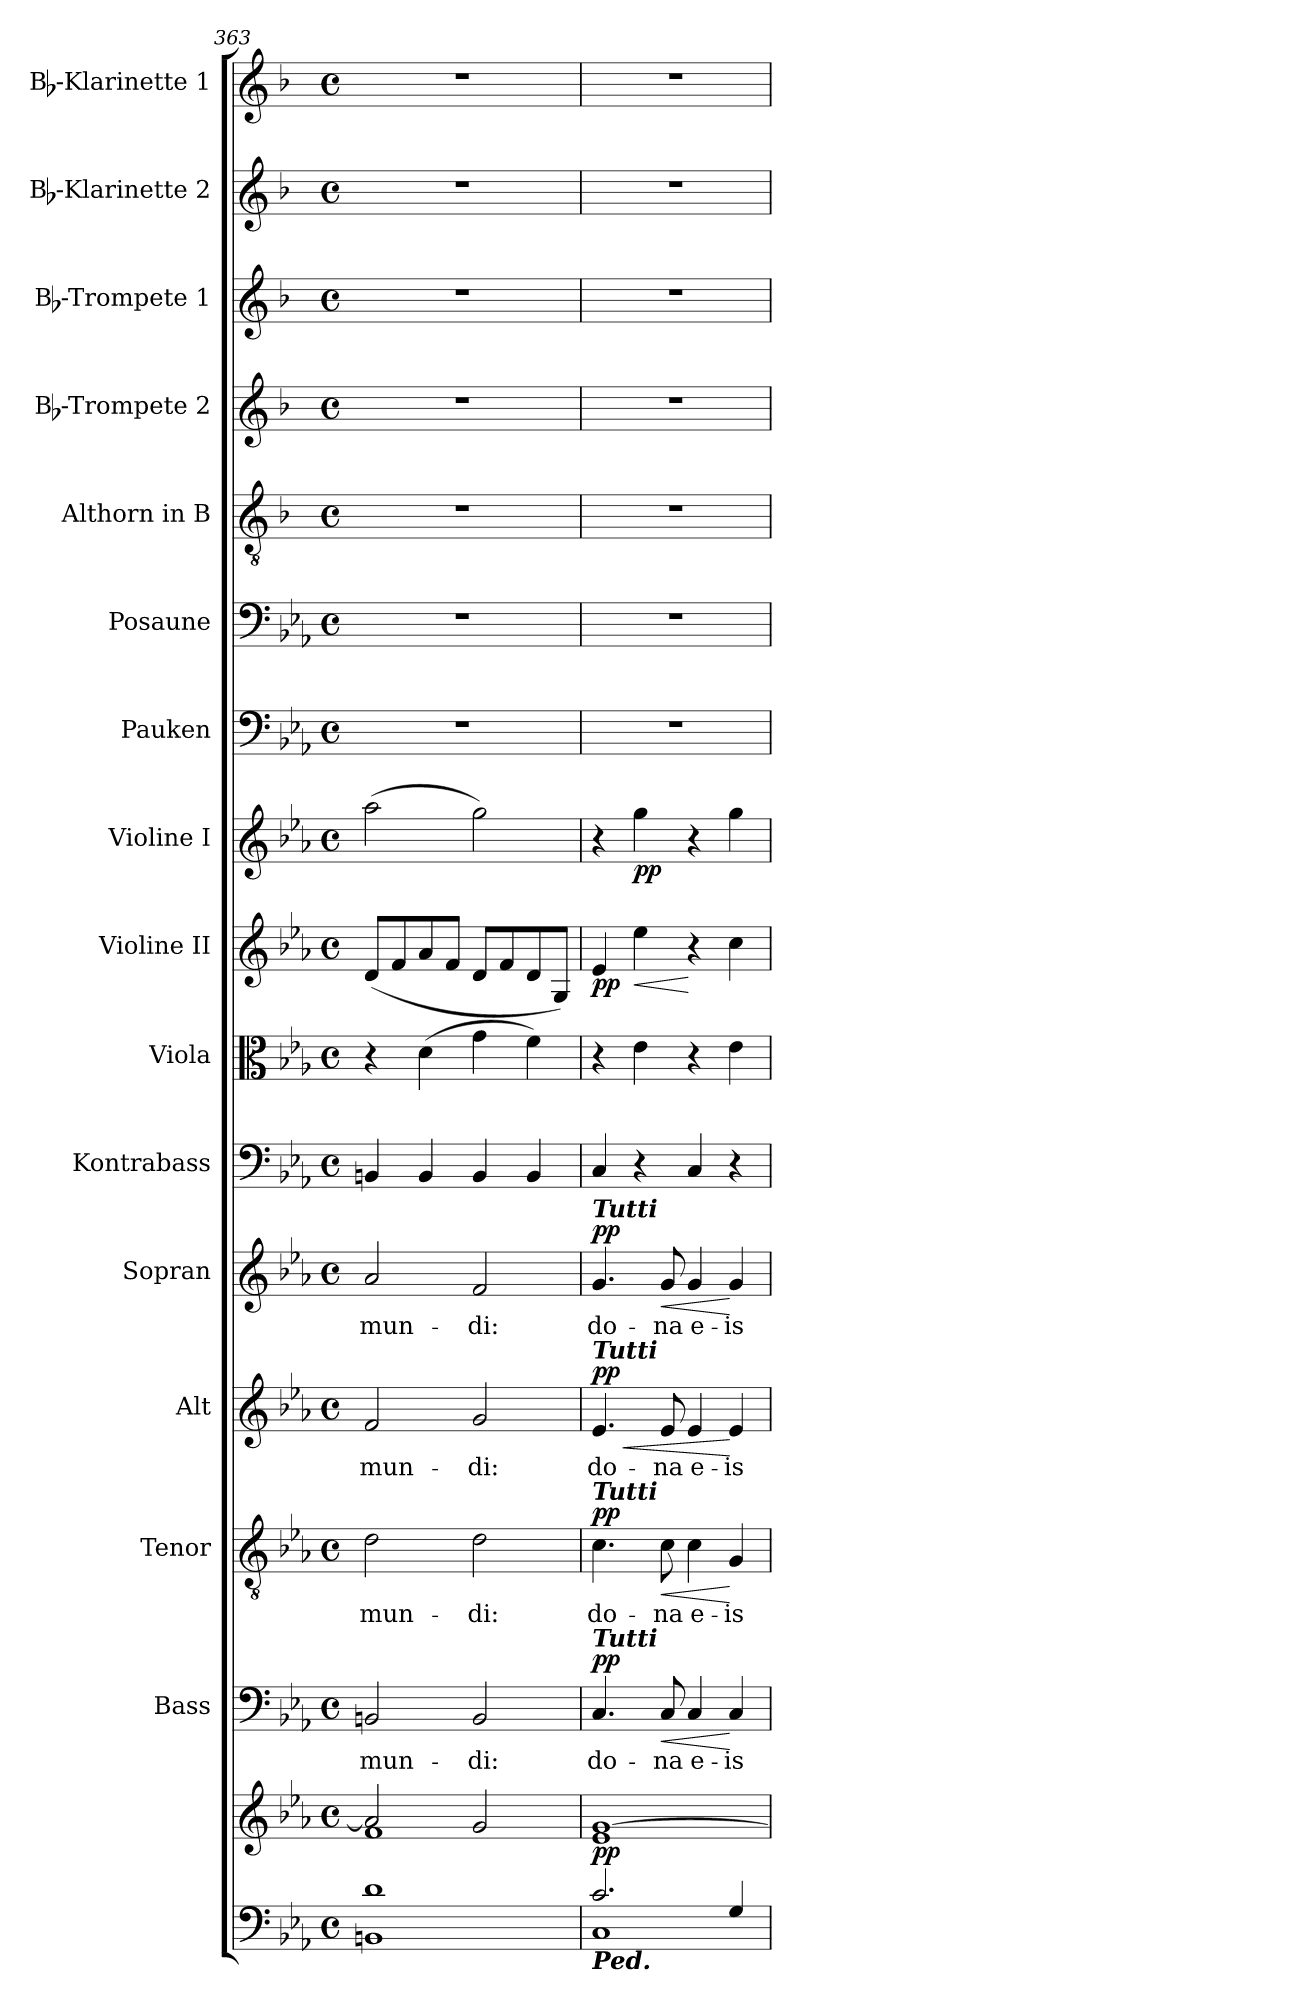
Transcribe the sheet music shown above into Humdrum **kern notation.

**kern	**kern	**dynam	**kern	**text	**dynam	**kern	**text	**dynam	**kern	**text	**dynam	**kern	**text	**dynam	**kern	**kern	**kern	**dynam	**kern	**dynam	**kern	**kern	**kern	**kern	**kern	**kern	**kern
*part16	*part16	*part16	*part15	*part15	*part15	*part14	*part14	*part14	*part13	*part13	*part13	*part12	*part12	*part12	*part11	*part10	*part9	*part9	*part8	*part8	*part7	*part6	*part5	*part4	*part3	*part2	*part1
*staff17	*staff16	*staff16/17	*staff15	*staff15	*staff15	*staff14	*staff14	*staff14	*staff13	*staff13	*staff13	*staff12	*staff12	*staff12	*staff11	*staff10	*staff9	*staff9	*staff8	*staff8	*staff7	*staff6	*staff5	*staff4	*staff3	*staff2	*staff1
*	*	*	*I"Bass	*	*	*I"Tenor	*	*	*I"Alt	*	*	*I"Sopran	*	*	*I"Kontrabass	*I"Viola	*I"Violine II	*	*I"Violine I	*	*I"Pauken	*I"Posaune	*I"Althorn in B	*I"Bb-Trompete 2	*I"Bb-Trompete 1	*I"Bb-Klarinette 2	*I"Bb-Klarinette 1
*	*	*	*I'B.	*	*	*I'T.	*	*	*I'A.	*	*	*I'S.	*	*	*I'Kb.	*I'Vla.	*I'Vl. II	*	*I'Vl. I	*	*I'Pk.	*I'Pos.	*	*I'Bb Trp. 2	*I'Bb Trp. 1	*I'Bb Kl. 2	*I'Bb Kl. 1
*clefF4	*clefG2	*	*clefF4	*	*	*clefGv2	*	*	*clefG2	*	*	*clefG2	*	*	*clefF4	*clefC3	*clefG2	*	*clefG2	*	*clefF4	*clefF4	*clefGv2	*clefG2	*clefG2	*clefG2	*clefG2
*	*	*	*	*	*	*	*	*	*	*	*	*	*	*	*ITrd7c12	*	*	*	*	*	*	*	*ITrd1c2	*ITrd1c2	*ITrd1c2	*ITrd1c2	*ITrd1c2
*k[b-e-a-]	*k[b-e-a-]	*	*k[b-e-a-]	*	*	*k[b-e-a-]	*	*	*k[b-e-a-]	*	*	*k[b-e-a-]	*	*	*k[b-e-a-]	*k[b-e-a-]	*k[b-e-a-]	*	*k[b-e-a-]	*	*k[b-e-a-]	*k[b-e-a-]	*k[b-e-a-]	*k[b-e-a-]	*k[b-e-a-]	*k[b-e-a-]	*k[b-e-a-]
*E-:	*E-:	*	*E-:	*	*	*E-:	*	*	*E-:	*	*	*E-:	*	*	*E-:	*E-:	*E-:	*	*E-:	*	*E-:	*E-:	*E-:	*E-:	*E-:	*E-:	*E-:
*M4/4	*M4/4	*	*M4/4	*	*	*M4/4	*	*	*M4/4	*	*	*M4/4	*	*	*M4/4	*M4/4	*M4/4	*	*M4/4	*	*M4/4	*M4/4	*M4/4	*M4/4	*M4/4	*M4/4	*M4/4
*met(c)	*met(c)	*	*met(c)	*	*	*met(c)	*	*	*met(c)	*	*	*met(c)	*	*	*met(c)	*met(c)	*met(c)	*	*met(c)	*	*met(c)	*met(c)	*met(c)	*met(c)	*met(c)	*met(c)	*met(c)
=363	=363	=363	=363	=363	=363	=363	=363	=363	=363	=363	=363	=363	=363	=363	=363	=363	=363	=363	=363	=363	=363	=363	=363	=363	=363	=363	=363
*^	*^	*	*	*	*	*	*	*	*	*	*	*	*	*	*	*	*	*	*	*	*	*	*	*	*	*	*
!	!	!	!	!	!	!LO:LY:b	!	!	!LO:LY:b	!	!	!LO:LY:b	!	!	!LO:LY:b	!	!	!	!	!	!	!	!	!	!	!	!	!	!
1d	1BBn	2a-/]	1f	.	2BBn/	mun-	.	2d\	mun-	.	2f/	mun-	.	2a-/	mun-	.	4BBBn/	4r	(<8d/L	.	(>2aa-\	.	1r	1r	1r	1r	1r	1r	1r
.	.	.	.	.	.	.	.	.	.	.	.	.	.	.	.	.	.	.	8f/	.	.	.	.	.	.	.	.	.	.
.	.	.	.	.	.	.	.	.	.	.	.	.	.	.	.	.	4BBB/	(>4d\	8a-/	.	.	.	.	.	.	.	.	.	.
.	.	.	.	.	.	.	.	.	.	.	.	.	.	.	.	.	.	.	8f/J	.	.	.	.	.	.	.	.	.	.
!	!	!	!	!	!	!LO:LY:b	!	!	!LO:LY:b	!	!	!LO:LY:b	!	!	!LO:LY:b	!	!	!	!	!	!	!	!	!	!	!	!	!	!
.	.	2g/	.	.	2BB/	-di:	.	2d\	-di:	.	2g/	-di:	.	2f/	-di:	.	4BBB/	4g\	8d/L	.	2gg\)	.	.	.	.	.	.	.	.
.	.	.	.	.	.	.	.	.	.	.	.	.	.	.	.	.	.	.	8f/	.	.	.	.	.	.	.	.	.	.
.	.	.	.	.	.	.	.	.	.	.	.	.	.	.	.	.	4BBB/	4f\)	8d/	.	.	.	.	.	.	.	.	.	.
.	.	.	.	.	.	.	.	.	.	.	.	.	.	.	.	.	.	.	8G/J)	.	.	.	.	.	.	.	.	.	.
=364	=364	=364	=364	=364	=364	=364	=364	=364	=364	=364	=364	=364	=364	=364	=364	=364	=364	=364	=364	=364	=364	=364	=364	=364	=364	=364	=364	=364	=364
!	!	!	!	!	!	!	!	!	!	!	!	!	!	!LO:TX:a:Bi:t=Tutti	!	!	!	!	!	!	!	!	!	!	!	!	!	!	!
!	!	!	!	!	!	!	!	!	!	!	!LO:TX:a:Bi:t=Tutti	!	!	!	!	!	!	!	!	!	!	!	!	!	!	!	!	!	!
!	!	!	!	!	!	!	!	!LO:TX:a:Bi:t=Tutti	!	!	!	!	!	!	!	!	!	!	!	!	!	!	!	!	!	!	!	!	!
!	!	!	!	!	!LO:TX:a:Bi:t=Tutti	!	!	!	!	!	!	!	!	!	!	!	!	!	!	!	!	!	!	!	!	!	!	!	!
!LO:TX:b:Bi:t=Ped.	!	!	!	!	!	!	!	!	!	!	!	!	!	!	!	!	!	!	!	!	!	!	!	!	!	!	!	!	!
!	!	!	!	!LO:DY:b	!	!LO:LY:b	!LO:DY:a	!	!LO:LY:b	!LO:DY:a	!	!LO:LY:b	!LO:HP:b	!	!LO:LY:b	!	!	!	!	!	!	!	!	!	!	!	!	!	!
!	!	!	!	!	!	!	!	!	!	!	!	!	!LO:DY:n=1:a	!	!	!LO:DY:a	!	!	!	!LO:DY:b	!	!	!	!	!	!	!	!	!
2.c/	1C	[>1g	1e-	pp	4.C/	do-	pp	4.c\	do-	pp	4.e-/	do-	< pp	4.g/	do-	pp	4CC/	4r	4e-/	pp	4r	.	1r	1r	1r	1r	1r	1r	1r
!	!	!	!	!	!	!	!	!	!	!	!	!	!	!	!	!	!	!	!	!LO:HP:b	!	!LO:DY:b	!	!	!	!	!	!	!
.	.	.	.	.	.	.	.	.	.	.	.	.	.	.	.	.	4r	4e-\	4ee-\	<	4gg\	pp	.	.	.	.	.	.	.
!	!	!	!	!	!	!LO:LY:b	!LO:HP:b	!	!LO:LY:b	!LO:HP:b	!	!LO:LY:b	!	!	!LO:LY:b	!LO:HP:b	!	!	!	!	!	!	!	!	!	!	!	!	!
.	.	.	.	.	8C/	-na	<	8c\	-na	<	8e-/	-na	.	8g/	-na	<	.	.	.	.	.	.	.	.	.	.	.	.	.
!	!	!	!	!	!	!LO:LY:b	!	!	!LO:LY:b	!	!	!LO:LY:b	!	!	!LO:LY:b	!	!	!	!	!	!	!	!	!	!	!	!	!	!
.	.	.	.	.	4C/	e-	.	4c\	e-	.	4e-/	e-	.	4g/	e-	.	4CC/	4r	4r	[	4r	.	.	.	.	.	.	.	.
!	!	!	!	!	!	!LO:LY:b	!	!	!LO:LY:b	!	!	!LO:LY:b	!	!	!LO:LY:b	!	!	!	!	!	!	!	!	!	!	!	!	!	!
4G/	.	.	.	.	4C/	-is	[	4G/	-is	[	4e-/	-is	[	4g/	-is	[	4r	4e-\	4cc\	.	4gg\	.	.	.	.	.	.	.	.
*v	*v	*	*	*	*	*	*	*	*	*	*	*	*	*	*	*	*	*	*	*	*	*	*	*	*	*	*	*	*
*	*v	*v	*	*	*	*	*	*	*	*	*	*	*	*	*	*	*	*	*	*	*	*	*	*	*	*	*	*
=	=	=	=	=	=	=	=	=	=	=	=	=	=	=	=	=	=	=	=	=	=	=	=	=	=	=	=
*-	*-	*-	*-	*-	*-	*-	*-	*-	*-	*-	*-	*-	*-	*-	*-	*-	*-	*-	*-	*-	*-	*-	*-	*-	*-	*-	*-
